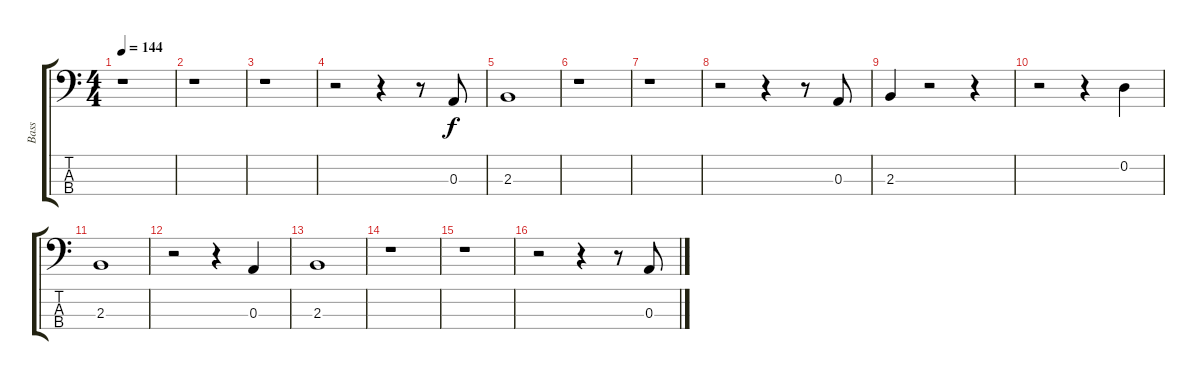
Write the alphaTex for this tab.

\track ("Bass" "Bass") {instrument fretlessbass}
\staff {score tabs}
\tuning (G2 D2 A1 E1) {hide}
\ts (4 4)
\tempo 144
\clef f4
\ks c
r.1{dy f instrument fretlessbass} |
r.1 |
r.1 |
r.2 r.4 r.8 0.3.8 |
2.3.1 |
r.1 |
r.1 |
r.2 r.4 r.8 0.3.8 |
2.3.4 r.2 r.4 |
r.2 r.4 0.2.4 |
2.3.1 |
r.2 r.4 0.3.4 |
2.3.1 |
r.1 |
r.1 |
r.2 r.4 r.8 0.3.8
